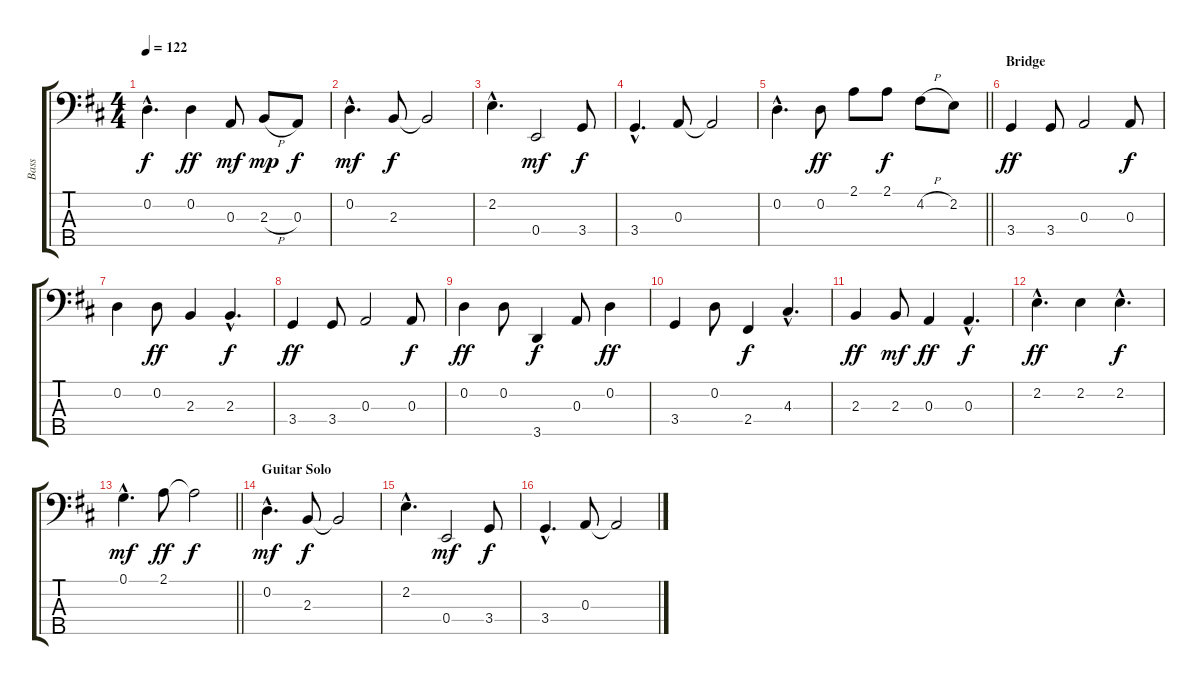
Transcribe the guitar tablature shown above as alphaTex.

\track ("Bass" "Bass") {instrument electricbassfinger}
\staff {score tabs}
\tuning (G2 D2 A1 E1 B0) {hide}
\ts (4 4)
\tempo 122
\clef f4
\ks d
0.2{hac}.4{d dy f} 0.2.4{dy ff} 0.3.8{dy mf} 2.3{h}.8{dy mp} 0.3.8{dy f} |
0.2{hac}.4{d dy mf} 2.3.8{dy f} 2.3{t}.2 |
2.2{hac}.4{d} 0.4.2{dy mf} 3.4.8{dy f} |
3.4{hac}.4{d} 0.3.8 0.3{t}.2 |
\barLineRight lightlight
0.2{hac}.4{d} 0.2.8{dy ff} 2.1.8 2.1.8{dy f} 4.2{h}.8 2.2.8 |
\section ("" "Bridge")
3.4.4{dy ff} 3.4.8 0.3.2 0.3.8{dy f} |
0.2.4 0.2.8{dy ff} 2.3.4 2.3{hac}.4{d dy f} |
3.4.4{dy ff} 3.4.8 0.3.2 0.3.8{dy f} |
0.2.4{dy ff} 0.2.8 3.5.4{dy f} 0.3.8 0.2.4{dy ff} |
3.4.4 0.2.8 2.4.4{dy f} 4.3{hac}.4{d} |
2.3.4{dy ff} 2.3.8{dy mf} 0.3.4{dy ff} 0.3{hac}.4{d dy f} |
2.2{hac}.4{d dy ff} 2.2.4 2.2{hac}.4{d dy f} |
\barLineRight lightlight
0.1{hac}.4{d dy mf} 2.1.8{dy ff} 2.1{t}.2{dy f} |
\section ("" "Guitar Solo")
0.2{hac}.4{d dy mf} 2.3.8{dy f} 2.3{t}.2 |
2.2{hac}.4{d} 0.4.2{dy mf} 3.4.8{dy f} |
3.4{hac}.4{d} 0.3.8 0.3{t}.2
